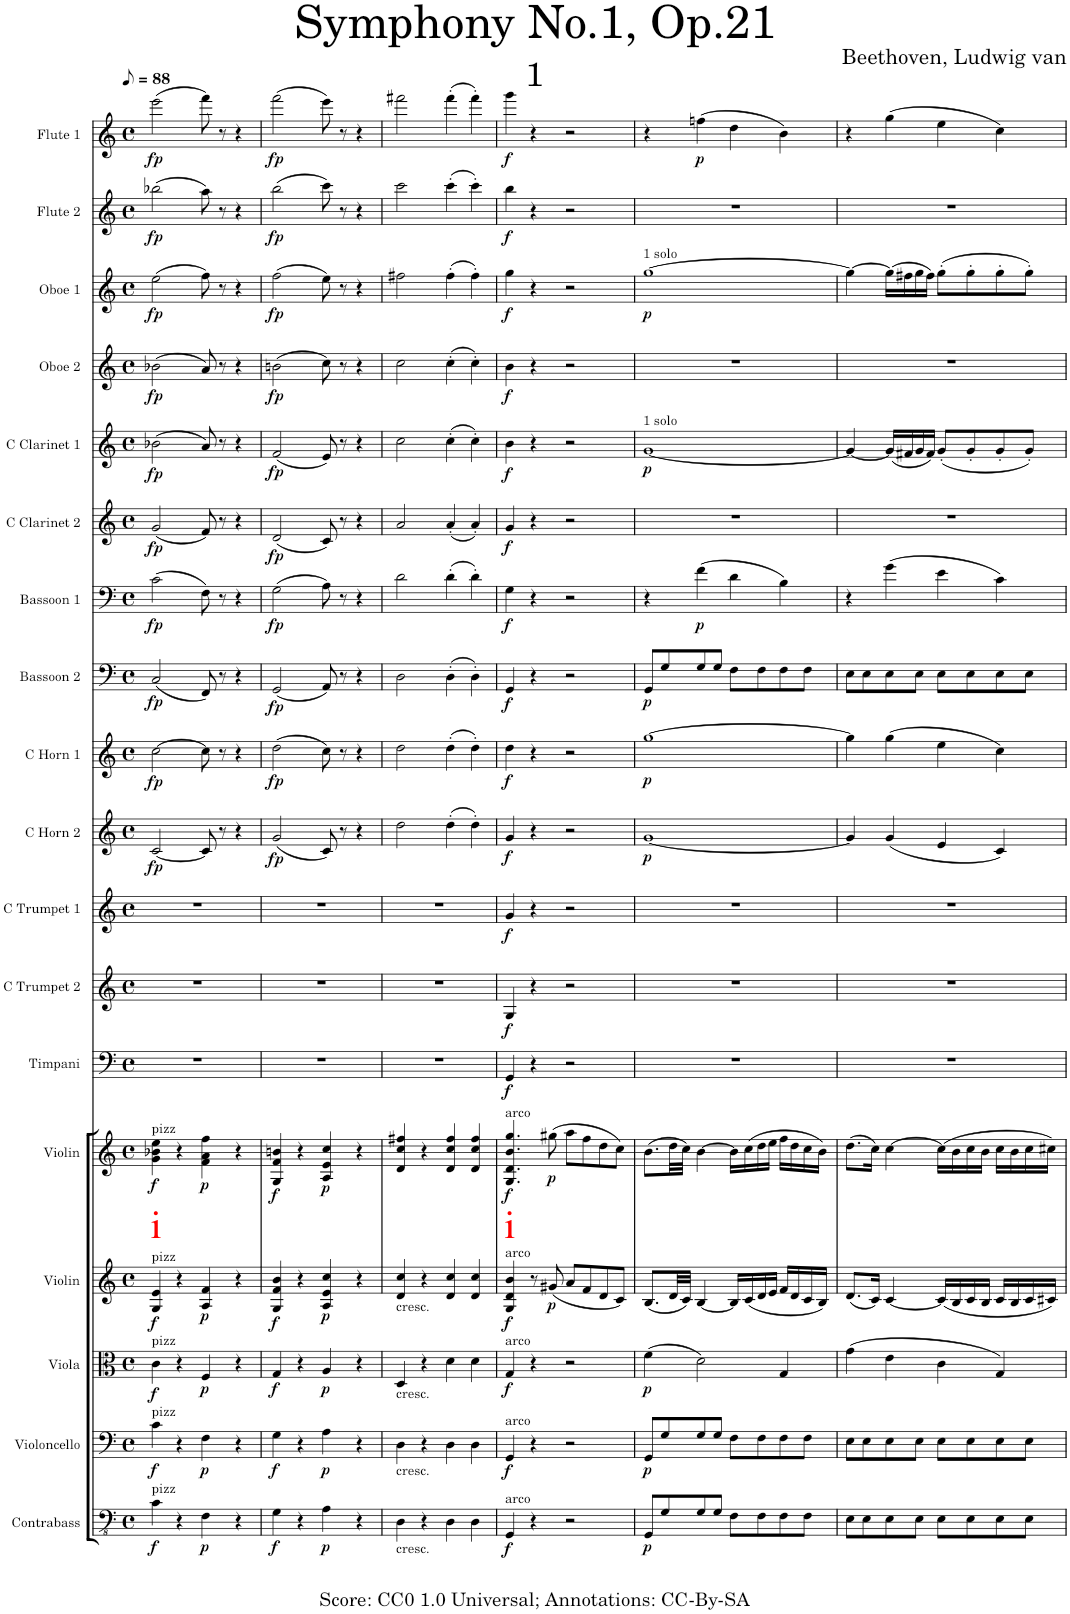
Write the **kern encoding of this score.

**kern	**dynam	**kern	**dynam	**kern	**dynam	**kern	**dynam	**kern	**text	**dynam	**kern	**dynam	**kern	**dynam	**kern	**dynam	**kern	**dynam	**kern	**dynam	**kern	**dynam	**kern	**dynam	**kern	**dynam	**kern	**dynam	**kern	**dynam	**kern	**dynam	**kern	**dynam	**kern	**dynam
*part18	*part18	*part17	*part17	*part16	*part16	*part15	*part15	*part14	*part14	*part14	*part13	*part13	*part12	*part12	*part11	*part11	*part10	*part10	*part9	*part9	*part8	*part8	*part7	*part7	*part6	*part6	*part5	*part5	*part4	*part4	*part3	*part3	*part2	*part2	*part1	*part1
*staff18	*staff18	*staff17	*staff17	*staff16	*staff16	*staff15	*staff15	*staff14	*staff14	*staff14	*staff13	*staff13	*staff12	*staff12	*staff11	*staff11	*staff10	*staff10	*staff9	*staff9	*staff8	*staff8	*staff7	*staff7	*staff6	*staff6	*staff5	*staff5	*staff4	*staff4	*staff3	*staff3	*staff2	*staff2	*staff1	*staff1
*I"Contrabass	*	*I"Violoncello	*	*I"Viola	*	*I"Violin	*	*I"Violin	*	*	*I"Timpani	*	*I"C Trumpet 2	*	*I"C Trumpet 1	*	*I"C Horn 2	*	*I"C Horn 1	*	*I"Bassoon 2	*	*I"Bassoon 1	*	*I"C Clarinet 2	*	*I"C Clarinet 1	*	*I"Oboe 2	*	*I"Oboe 1	*	*I"Flute 2	*	*I"Flute 1	*
*I'Cb	*	*I'Vc	*	*I'Vla	*	*I'Vln	*	*I'Vln	*	*	*I'Timp	*	*I'Tpt 2	*	*I'Tpt 1	*	*I'Hn 2	*	*I'Hn 1	*	*I'Bsn 2	*	*I'Bsn 1	*	*I'Cl.2	*	*I'Cl.1	*	*I'Ob 2	*	*I'Ob 1	*	*I'Fl 2	*	*I'Fl 1	*
*clefFv4	*	*clefF4	*	*clefC3	*	*clefG2	*	*clefG2	*	*	*clefF4	*	*clefG2	*	*clefG2	*	*clefG2	*	*clefG2	*	*clefF4	*	*clefF4	*	*clefG2	*	*clefG2	*	*clefG2	*	*clefG2	*	*clefG2	*	*clefG2	*
*	*	*	*	*	*	*	*	*	*	*	*	*	*	*	*	*	*Trd7c12	*	*Trd7c12	*	*	*	*	*	*Trd1c2	*	*Trd1c2	*	*	*	*	*	*	*	*	*
*k[]	*	*k[]	*	*k[]	*	*k[]	*	*k[]	*	*	*k[]	*	*k[]	*	*k[]	*	*k[]	*	*k[]	*	*k[]	*	*k[]	*	*k[]	*	*k[]	*	*k[]	*	*k[]	*	*k[]	*	*k[]	*
*M4/4	*	*M4/4	*	*M4/4	*	*M4/4	*	*M4/4	*	*	*M4/4	*	*M4/4	*	*M4/4	*	*M4/4	*	*M4/4	*	*M4/4	*	*M4/4	*	*M4/4	*	*M4/4	*	*M4/4	*	*M4/4	*	*M4/4	*	*M4/4	*
*met(c)	*	*met(c)	*	*met(c)	*	*met(c)	*	*met(c)	*	*	*met(c)	*	*met(c)	*	*met(c)	*	*met(c)	*	*met(c)	*	*met(c)	*	*met(c)	*	*met(c)	*	*met(c)	*	*met(c)	*	*met(c)	*	*met(c)	*	*met(c)	*
*MM44	*	*MM44	*	*MM44	*	*MM44	*	*MM44	*	*	*MM44	*	*MM44	*	*MM44	*	*MM44	*	*MM44	*	*MM44	*	*MM44	*	*MM44	*	*MM44	*	*MM44	*	*MM44	*	*MM44	*	*MM44	*
=1	=1	=1	=1	=1	=1	=1	=1	=1	=1	=1	=1	=1	=1	=1	=1	=1	=1	=1	=1	=1	=1	=1	=1	=1	=1	=1	=1	=1	=1	=1	=1	=1	=1	=1	=1	=1
!	!	!	!	!	!	!	!	!LO:TX:a:t=pizz	!	!	!	!	!	!	!	!	!	!	!	!	!	!	!	!	!	!	!	!	!	!	!	!	!	!	!	!
!	!	!	!	!	!	!LO:TX:a:t=pizz	!	!	!	!	!	!	!	!	!	!	!	!	!	!	!	!	!	!	!	!	!	!	!	!	!	!	!	!	!	!
!	!	!	!	!LO:TX:a:t=pizz	!	!	!	!	!	!	!	!	!	!	!	!	!	!	!	!	!	!	!	!	!	!	!	!	!	!	!	!	!	!	!	!
!	!	!LO:TX:a:t=pizz	!	!	!	!	!	!	!	!	!	!	!	!	!	!	!	!	!	!	!	!	!	!	!	!	!	!	!	!	!	!	!	!	!	!
!LO:TX:a:t=pizz	!	!	!	!	!	!	!	!	!	!	!	!	!	!	!	!	!	!	!	!	!	!	!	!	!	!	!	!	!	!	!	!	!	!	!	!
!	!LO:DY:b	!	!LO:DY:b	!	!LO:DY:b	!	!LO:DY:b	!	!LO:LY:b:color=#FF0000	!LO:DY:b	!	!	!	!	!	!	!	!LO:DY:b	!	!LO:DY:b	!	!LO:DY:b	!	!LO:DY:b	!	!LO:DY:b	!	!LO:DY:b	!	!LO:DY:b	!	!LO:DY:b	!	!LO:DY:b	!	!LO:DY:b
4C\	f	4c\	f	4c\	f	4G/ 4e/	f	4g\ 4b-X\ 4ee\	i	f	1r	.	1r	.	1r	.	[2c/	fp	[2cc\	fp	(2C/	fp	(2c\	fp	(2g/	fp	(2b-X\	fp	(2b-X\	fp	(2ee\	fp	(2bb-X\	fp	(2eee\	fp
4r	.	4r	.	4r	.	4r	.	4r	.	.	.	.	.	.	.	.	.	.	.	.	.	.	.	.	.	.	.	.	.	.	.	.	.	.	.	.
!	!LO:DY:b	!	!LO:DY:b	!	!LO:DY:b	!	!LO:DY:b	!	!	!LO:DY:b	!	!	!	!	!	!	!	!	!	!	!	!	!	!	!	!	!	!	!	!	!	!	!	!	!	!
4FF\	p	4F\	p	4F/	p	4A/ 4f/	p	4f\ 4a\ 4ff\	.	p	.	.	.	.	.	.	8c/]	.	8cc\]	.	8FF/)	.	8F\)	.	8f/)	.	8a/)	.	8a/)	.	8ff\)	.	8aa\)	.	8fff\)	.
.	.	.	.	.	.	.	.	.	.	.	.	.	.	.	.	.	8r	.	8r	.	8r	.	8r	.	8r	.	8r	.	8r	.	8r	.	8r	.	8r	.
4r	.	4r	.	4r	.	4r	.	4r	.	.	.	.	.	.	.	.	4r	.	4r	.	4r	.	4r	.	4r	.	4r	.	4r	.	4r	.	4r	.	4r	.
=2	=2	=2	=2	=2	=2	=2	=2	=2	=2	=2	=2	=2	=2	=2	=2	=2	=2	=2	=2	=2	=2	=2	=2	=2	=2	=2	=2	=2	=2	=2	=2	=2	=2	=2	=2	=2
!	!LO:DY:b	!	!LO:DY:b	!	!LO:DY:b	!	!LO:DY:b	!	!	!LO:DY:b	!	!	!	!	!	!	!	!LO:DY:b	!	!LO:DY:b	!	!LO:DY:b	!	!LO:DY:b	!	!LO:DY:b	!	!LO:DY:b	!	!LO:DY:b	!	!LO:DY:b	!	!LO:DY:b	!	!LO:DY:b
4GG\	f	4G\	f	4G/	f	4G/ 4f/ 4b/	f	4G/ 4f/ 4bn/	.	f	1r	.	1r	.	1r	.	(2g/	fp	(2dd\	fp	(2GG/	fp	(2G\	fp	(2d/	fp	(2f/	fp	(2bn\	fp	(2ff\	fp	(2bb\	fp	(2fff\	fp
4r	.	4r	.	4r	.	4r	.	4r	.	.	.	.	.	.	.	.	.	.	.	.	.	.	.	.	.	.	.	.	.	.	.	.	.	.	.	.
!	!LO:DY:b	!	!LO:DY:b	!	!LO:DY:b	!	!LO:DY:b	!	!	!LO:DY:b	!	!	!	!	!	!	!	!	!	!	!	!	!	!	!	!	!	!	!	!	!	!	!	!	!	!
4AA\	p	4A\	p	4A/	p	4A/ 4e/ 4cc/	p	4A/ 4e/ 4cc/	.	p	.	.	.	.	.	.	8c/)	.	8cc\)	.	8AA/)	.	8A\)	.	8c/)	.	8e/)	.	8cc\)	.	8ee\)	.	8ccc\)	.	8eee\)	.
.	.	.	.	.	.	.	.	.	.	.	.	.	.	.	.	.	8r	.	8r	.	8r	.	8r	.	8r	.	8r	.	8r	.	8r	.	8r	.	8r	.
4r	.	4r	.	4r	.	4r	.	4r	.	.	.	.	.	.	.	.	4r	.	4r	.	4r	.	4r	.	4r	.	4r	.	4r	.	4r	.	4r	.	4r	.
=3	=3	=3	=3	=3	=3	=3	=3	=3	=3	=3	=3	=3	=3	=3	=3	=3	=3	=3	=3	=3	=3	=3	=3	=3	=3	=3	=3	=3	=3	=3	=3	=3	=3	=3	=3	=3
!	!	!	!	!	!	!LO:TX:b:t=cresc.	!	!	!	!	!	!	!	!	!	!	!	!	!	!	!	!	!	!	!	!	!	!	!	!	!	!	!	!	!	!
!	!	!	!	!LO:TX:b:t=cresc.	!	!	!	!	!	!	!	!	!	!	!	!	!	!	!	!	!	!	!	!	!	!	!	!	!	!	!	!	!	!	!	!
!	!	!LO:TX:b:t=cresc.	!	!	!	!	!	!	!	!	!	!	!	!	!	!	!	!	!	!	!	!	!	!	!	!	!	!	!	!	!	!	!	!	!	!
!LO:TX:b:t=cresc.	!	!	!	!	!	!	!	!	!	!	!	!	!	!	!	!	!	!	!	!	!	!	!	!	!	!	!	!	!	!	!	!	!	!	!	!
4DD\	.	4D\	.	4D/	.	4d/ 4cc/	.	4d/ 4cc/ 4ff#X/	.	.	1r	.	1r	.	1r	.	2dd\	.	2dd\	.	2D\	.	2d\	.	2a/	.	2cc\	.	2cc\	.	2ff#X\	.	2ccc\	.	2fff#X\	.
4r	.	4r	.	4r	.	4r	.	4r	.	.	.	.	.	.	.	.	.	.	.	.	.	.	.	.	.	.	.	.	.	.	.	.	.	.	.	.
4DD\	.	4D\	.	4d\	.	4d/ 4cc/	.	4d/ 4cc/ 4ff#/	.	.	.	.	.	.	.	.	(4dd'\	.	(4dd'\	.	(4D'\	.	(4d'\	.	(4a'/	.	(4cc'\	.	(4cc'\	.	(4ff#'\	.	(4ccc'\	.	(4fff#'\	.
4DD\	.	4D\	.	4d\	.	4d/ 4cc/	.	4d/ 4cc/ 4ff#/	.	.	.	.	.	.	.	.	4dd'\)	.	4dd'\)	.	4D'\)	.	4d'\)	.	4a'/)	.	4cc'\)	.	4cc'\)	.	4ff#'\)	.	4ccc'\)	.	4fff#'\)	.
=4	=4	=4	=4	=4	=4	=4	=4	=4	=4	=4	=4	=4	=4	=4	=4	=4	=4	=4	=4	=4	=4	=4	=4	=4	=4	=4	=4	=4	=4	=4	=4	=4	=4	=4	=4	=4
!	!	!	!	!	!	!	!	!LO:TX:a:t=arco	!	!	!	!	!	!	!	!	!	!	!	!	!	!	!	!	!	!	!	!	!	!	!	!	!	!	!	!
!	!	!	!	!	!	!LO:TX:a:t=arco	!	!	!	!	!	!	!	!	!	!	!	!	!	!	!	!	!	!	!	!	!	!	!	!	!	!	!	!	!	!
!	!	!	!	!LO:TX:a:t=arco	!	!	!	!	!	!	!	!	!	!	!	!	!	!	!	!	!	!	!	!	!	!	!	!	!	!	!	!	!	!	!	!
!	!	!LO:TX:a:t=arco	!	!	!	!	!	!	!	!	!	!	!	!	!	!	!	!	!	!	!	!	!	!	!	!	!	!	!	!	!	!	!	!	!	!
!LO:TX:a:t=arco	!	!	!	!	!	!	!	!	!	!	!	!	!	!	!	!	!	!	!	!	!	!	!	!	!	!	!	!	!	!	!	!	!	!	!	!
!	!LO:DY:b	!	!LO:DY:b	!	!LO:DY:b	!	!LO:DY:b	!	!LO:LY:b:color=#FF0000	!LO:DY:b	!	!LO:DY:b	!	!LO:DY:b	!	!LO:DY:b	!	!LO:DY:b	!	!LO:DY:b	!	!LO:DY:b	!	!LO:DY:b	!	!LO:DY:b	!	!LO:DY:b	!	!LO:DY:b	!	!LO:DY:b	!	!LO:DY:b	!	!LO:DY:b
4GGG/	f	4GG/	f	4G/	f	4G/ 4d/ 4b/	f	4.G/ 4.d/ 4.b/ 4.gg/	i	f	4GG/	f	4G/	f	4g/	f	4g/	f	4dd\	f	4GG/	f	4G\	f	4g/	f	4b\	f	4b\	f	4gg\	f	4bb\	f	4ggg\	f
4r	.	4r	.	4r	.	8r	.	.	.	.	4r	.	4r	.	4r	.	4r	.	4r	.	4r	.	4r	.	4r	.	4r	.	4r	.	4r	.	4r	.	4r	.
!	!	!	!	!	!	!	!LO:DY:b	!	!	!LO:DY:b	!	!	!	!	!	!	!	!	!	!	!	!	!	!	!	!	!	!	!	!	!	!	!	!	!	!
.	.	.	.	.	.	(8g#X/	p	(8gg#X\	.	p	.	.	.	.	.	.	.	.	.	.	.	.	.	.	.	.	.	.	.	.	.	.	.	.	.	.
2r	.	2r	.	2r	.	8a/L	.	8aa\L	.	.	2r	.	2r	.	2r	.	2r	.	2r	.	2r	.	2r	.	2r	.	2r	.	2r	.	2r	.	2r	.	2r	.
.	.	.	.	.	.	8f/	.	8ff\	.	.	.	.	.	.	.	.	.	.	.	.	.	.	.	.	.	.	.	.	.	.	.	.	.	.	.	.
.	.	.	.	.	.	8d/	.	8dd\	.	.	.	.	.	.	.	.	.	.	.	.	.	.	.	.	.	.	.	.	.	.	.	.	.	.	.	.
.	.	.	.	.	.	8c/J)	.	8cc\J)	.	.	.	.	.	.	.	.	.	.	.	.	.	.	.	.	.	.	.	.	.	.	.	.	.	.	.	.
=5	=5	=5	=5	=5	=5	=5	=5	=5	=5	=5	=5	=5	=5	=5	=5	=5	=5	=5	=5	=5	=5	=5	=5	=5	=5	=5	=5	=5	=5	=5	=5	=5	=5	=5	=5	=5
!	!	!	!	!	!	!	!	!	!	!	!	!	!	!	!	!	!	!	!	!	!	!	!	!	!	!	!	!	!	!	!LO:TX:a:t=1 solo	!	!	!	!	!
!	!	!	!	!	!	!	!	!	!	!	!	!	!	!	!	!	!	!	!	!	!	!	!	!	!	!	!LO:TX:a:t=1 solo	!	!	!	!	!	!	!	!	!
!	!LO:DY:b	!	!LO:DY:b	!	!LO:DY:b	!	!	!	!	!	!	!	!	!	!	!	!	!LO:DY:b	!	!LO:DY:b	!	!LO:DY:b	!	!	!	!	!	!LO:DY:b	!	!	!	!LO:DY:b	!	!	!	!
8GGG/L	p	8GG/L	p	(4f\	p	(8.B/L	.	(8.b\L	.	.	1r	.	1r	.	1r	.	[1g	p	[1gg	p	8GG/L	p	4r	.	1r	.	[1g	p	1r	.	[1gg	p	1r	.	4r	.
8GG/	.	8G/	.	.	.	.	.	.	.	.	.	.	.	.	.	.	.	.	.	.	8G/	.	.	.	.	.	.	.	.	.	.	.	.	.	.	.
.	.	.	.	.	.	32d/LL	.	32dd\LL	.	.	.	.	.	.	.	.	.	.	.	.	.	.	.	.	.	.	.	.	.	.	.	.	.	.	.	.
.	.	.	.	.	.	32c/JJJ)	.	32cc\JJJ)	.	.	.	.	.	.	.	.	.	.	.	.	.	.	.	.	.	.	.	.	.	.	.	.	.	.	.	.
!	!	!	!	!	!	!	!	!	!	!	!	!	!	!	!	!	!	!	!	!	!	!	!	!LO:DY:b	!	!	!	!	!	!	!	!	!	!	!	!LO:DY:b
8GG/	.	8G/	.	2d\)	.	[4B/	.	[4b\	.	.	.	.	.	.	.	.	.	.	.	.	8G/	.	(4f\	p	.	.	.	.	.	.	.	.	.	.	(4ffn\	p
8GG/J	.	8G/J	.	.	.	.	.	.	.	.	.	.	.	.	.	.	.	.	.	.	8G/J	.	.	.	.	.	.	.	.	.	.	.	.	.	.	.
8FF\L	.	8F\L	.	.	.	16B/LL]	.	16b\LL]	.	.	.	.	.	.	.	.	.	.	.	.	8F\L	.	4d\	.	.	.	.	.	.	.	.	.	.	.	4dd\	.
.	.	.	.	.	.	(16c/	.	(16cc\	.	.	.	.	.	.	.	.	.	.	.	.	.	.	.	.	.	.	.	.	.	.	.	.	.	.	.	.
8FF\	.	8F\	.	.	.	16d/	.	16dd\	.	.	.	.	.	.	.	.	.	.	.	.	8F\	.	.	.	.	.	.	.	.	.	.	.	.	.	.	.
.	.	.	.	.	.	16e/JJ	.	16ee\JJ	.	.	.	.	.	.	.	.	.	.	.	.	.	.	.	.	.	.	.	.	.	.	.	.	.	.	.	.
8FF\	.	8F\	.	4G/	.	16f/LL	.	16ff\LL	.	.	.	.	.	.	.	.	.	.	.	.	8F\	.	4B\)	.	.	.	.	.	.	.	.	.	.	.	4b\)	.
.	.	.	.	.	.	16d/	.	16dd\	.	.	.	.	.	.	.	.	.	.	.	.	.	.	.	.	.	.	.	.	.	.	.	.	.	.	.	.
8FF\J	.	8F\J	.	.	.	16c/	.	16cc\	.	.	.	.	.	.	.	.	.	.	.	.	8F\J	.	.	.	.	.	.	.	.	.	.	.	.	.	.	.
.	.	.	.	.	.	16B/JJ)	.	16b\JJ)	.	.	.	.	.	.	.	.	.	.	.	.	.	.	.	.	.	.	.	.	.	.	.	.	.	.	.	.
=6	=6	=6	=6	=6	=6	=6	=6	=6	=6	=6	=6	=6	=6	=6	=6	=6	=6	=6	=6	=6	=6	=6	=6	=6	=6	=6	=6	=6	=6	=6	=6	=6	=6	=6	=6	=6
8EE\L	.	8E\L	.	(4g\	.	(8.d/L	.	(8.dd\L	.	.	1r	.	1r	.	1r	.	4g/]	.	4gg\]	.	8E\L	.	4r	.	1r	.	4g/_	.	1r	.	4gg\_	.	1r	.	4r	.
8EE\	.	8E\	.	.	.	.	.	.	.	.	.	.	.	.	.	.	.	.	.	.	8E\	.	.	.	.	.	.	.	.	.	.	.	.	.	.	.
.	.	.	.	.	.	16c/Jk)	.	16cc\Jk)	.	.	.	.	.	.	.	.	.	.	.	.	.	.	.	.	.	.	.	.	.	.	.	.	.	.	.	.
8EE\	.	8E\	.	4e\	.	[4c/	.	[4cc\	.	.	.	.	.	.	.	.	(4g/	.	(4gg\	.	8E\	.	(4g\	.	.	.	(16g/LL]	.	.	.	(16gg\LL]	.	.	.	(4gg\	.
.	.	.	.	.	.	.	.	.	.	.	.	.	.	.	.	.	.	.	.	.	.	.	.	.	.	.	16f#X/	.	.	.	16ff#X\	.	.	.	.	.
8EE\J	.	8E\J	.	.	.	.	.	.	.	.	.	.	.	.	.	.	.	.	.	.	8E\J	.	.	.	.	.	16g/	.	.	.	16gg\	.	.	.	.	.
.	.	.	.	.	.	.	.	.	.	.	.	.	.	.	.	.	.	.	.	.	.	.	.	.	.	.	16f#/JJ)	.	.	.	16ff#\JJ)	.	.	.	.	.
8EE\L	.	8E\L	.	4c\	.	(16c/LL]	.	(16cc\LL]	.	.	.	.	.	.	.	.	4e/	.	4ee\	.	8E\L	.	4e\	.	.	.	(8g'/L	.	.	.	(8gg'\L	.	.	.	4ee\	.
.	.	.	.	.	.	16B/	.	16b\	.	.	.	.	.	.	.	.	.	.	.	.	.	.	.	.	.	.	.	.	.	.	.	.	.	.	.	.
8EE\	.	8E\	.	.	.	16c/	.	16cc\	.	.	.	.	.	.	.	.	.	.	.	.	8E\	.	.	.	.	.	8g'/	.	.	.	8gg'\	.	.	.	.	.
.	.	.	.	.	.	16B/JJ	.	16b\JJ	.	.	.	.	.	.	.	.	.	.	.	.	.	.	.	.	.	.	.	.	.	.	.	.	.	.	.	.
8EE\	.	8E\	.	4G/)	.	16c/LL	.	16cc\LL	.	.	.	.	.	.	.	.	4c/)	.	4cc\)	.	8E\	.	4c\)	.	.	.	8g'/	.	.	.	8gg'\	.	.	.	4cc\)	.
.	.	.	.	.	.	16B/	.	16b\	.	.	.	.	.	.	.	.	.	.	.	.	.	.	.	.	.	.	.	.	.	.	.	.	.	.	.	.
8EE\J	.	8E\J	.	.	.	16c/	.	16cc\	.	.	.	.	.	.	.	.	.	.	.	.	8E\J	.	.	.	.	.	8g'/J)	.	.	.	8gg'\J)	.	.	.	.	.
.	.	.	.	.	.	16c#X/JJ)	.	16cc#X\JJ)	.	.	.	.	.	.	.	.	.	.	.	.	.	.	.	.	.	.	.	.	.	.	.	.	.	.	.	.
=	=	=	=	=	=	=	=	=	=	=	=	=	=	=	=	=	=	=	=	=	=	=	=	=	=	=	=	=	=	=	=	=	=	=	=	=
*-	*-	*-	*-	*-	*-	*-	*-	*-	*-	*-	*-	*-	*-	*-	*-	*-	*-	*-	*-	*-	*-	*-	*-	*-	*-	*-	*-	*-	*-	*-	*-	*-	*-	*-	*-	*-
